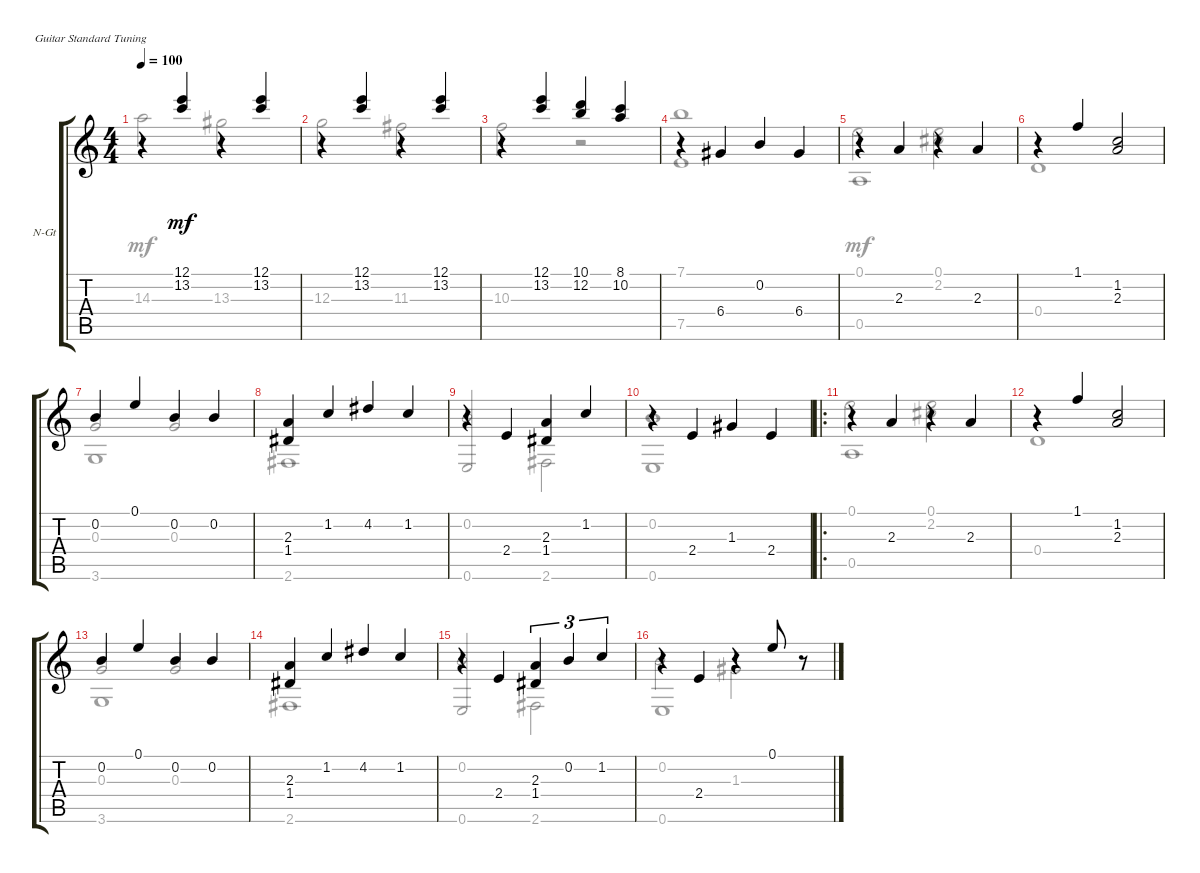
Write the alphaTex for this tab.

\defaultSystemsLayout 4
\bracketExtendMode groupsimilarinstruments
\firstSystemTrackNameOrientation horizontal
\otherSystemsTrackNameOrientation horizontal
\track ("Nylon Guitar" "N-Gt") {instrument acousticguitarnylon}
\staff {score tabs}
\tuning (E4 B3 G3 D3 A2 E2)
\voice
\ts (4 4)
\tempo 100
\clef g2
\ks c
r.4{dy mf instrument acousticguitarnylon} (12.1 13.2).4 r.4 (12.1 13.2).4 |
r.4 (12.1 13.2).4 r.4 (12.1 13.2).4 |
r.4 (12.1 13.2).4 (10.1 12.2).4 (8.1 10.2).4 |
r.4 6.4.4 0.2.4 6.4.4 |
r.4 2.3.4 r.4 2.3.4 |
r.4 1.1.4 (1.2 2.3).2 |
0.2.4 0.1.4 0.2.4 0.2.4 |
(1.4 2.3).4 1.2.4 4.2.4 1.2.4 |
r.4 2.4.4 (1.4 2.3).4 1.2.4 |
r.4 2.4.4 1.3.4 2.4.4 |
\ro
r.4 2.3.4 r.4 2.3.4 |
r.4 1.1.4 (1.2 2.3).2 |
0.2.4 0.1.4 0.2.4 0.2.4 |
(1.4 2.3).4 1.2.4 4.2.4 1.2.4 |
r.4 2.4.4 (1.4 2.3).4{tu (3 2)} 0.2.4{tu (3 2)} 1.2.4{tu (3 2)} |
r.4 2.4.4 r.4 0.1.8 r.8
\voice
\clef g2
\ottava regular
\simile none
\ks c
14.3.2{dy mf} 13.3.2 |
12.3.2 11.3.2 |
10.3.2 r.2 |
(7.1 7.5).1 |
0.1.2 (0.1 2.2).2 |
0.4.1 |
0.3.2{beam invert} 0.3.2{beam invert} |
2.6.1 |
(0.2 0.6).2{beam invert} 2.6.2 |
(0.6 0.2).1 |
0.1.2 (0.1 2.2).2 |
0.4.1 |
0.3.2{beam invert} 0.3.2{beam invert} |
2.6.1 |
(0.2 0.6).2{beam invert} 2.6.2 |
0.2.2 1.3.2
\voice
\clef g2
\ottava regular
\simile none
\ks c
|
|
|
|
0.5.1 |
|
3.6.1 |
|
|
|
0.5.1 |
|
3.6.1 |
|
|
0.6.1
